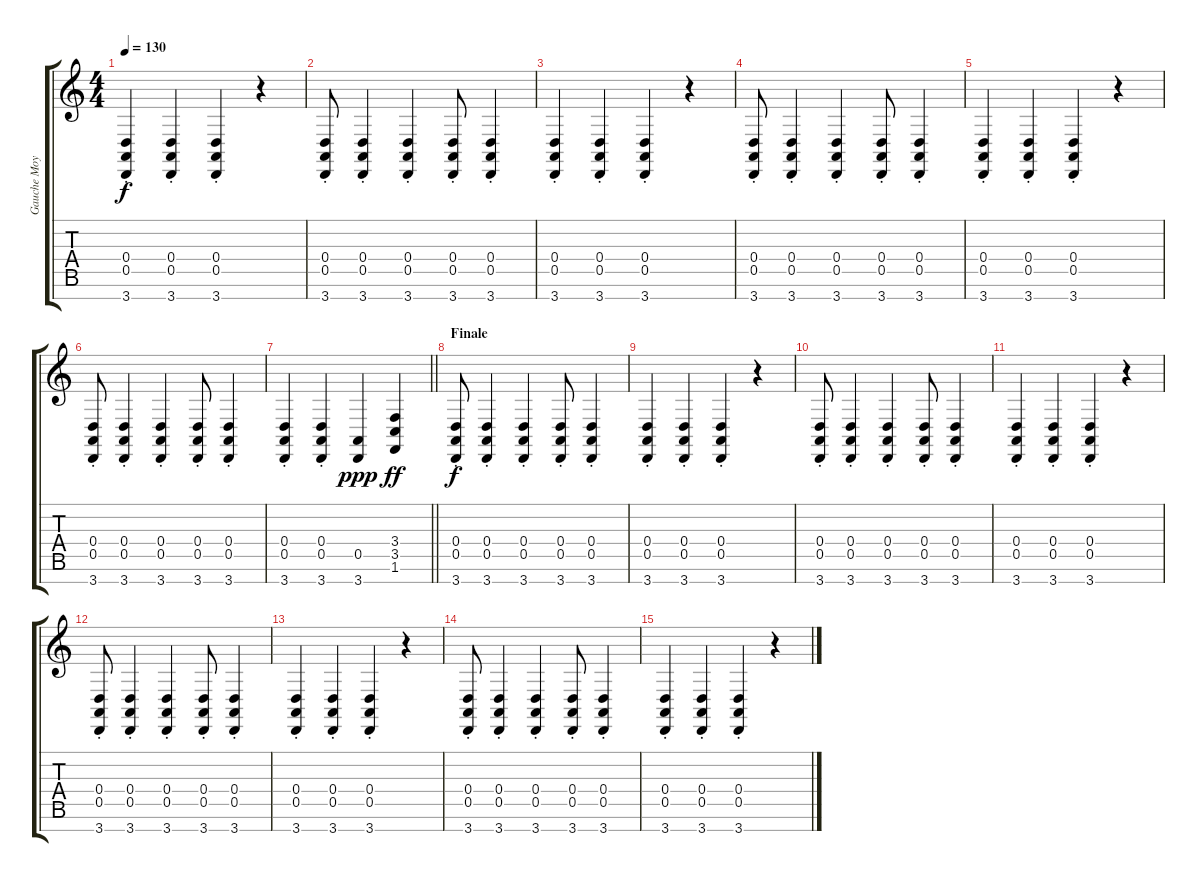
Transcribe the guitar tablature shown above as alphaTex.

\track ("Gauche Moyenne" "Gauche Moy") {instrument acousticgrandpiano}
\staff {score tabs}
\tuning (E4 B3 G3 D3 A2 E2 B1) {hide}
\ts (4 4)
\tempo 130
\clef g2
\ks c
(0.4{st} 0.5{st} 3.7{st}).4{dy f} (0.4{st} 0.5{st} 3.7{st}).4 (0.4{st} 0.5{st} 3.7{st}).4 r.4 |
(0.4{st} 0.5{st} 3.7{st}).8 (0.4{st} 0.5{st} 3.7{st}).4 (0.4{st} 0.5{st} 3.7{st}).4 (0.4{st} 0.5{st} 3.7{st}).8 (0.4{st} 0.5{st} 3.7{st}).4 |
(0.4{st} 0.5{st} 3.7{st}).4 (0.4{st} 0.5{st} 3.7{st}).4 (0.4{st} 0.5{st} 3.7{st}).4 r.4 |
(0.4{st} 0.5{st} 3.7{st}).8 (0.4{st} 0.5{st} 3.7{st}).4 (0.4{st} 0.5{st} 3.7{st}).4 (0.4{st} 0.5{st} 3.7{st}).8 (0.4{st} 0.5{st} 3.7{st}).4 |
(0.4{st} 0.5{st} 3.7{st}).4 (0.4{st} 0.5{st} 3.7{st}).4 (0.4{st} 0.5{st} 3.7{st}).4 r.4 |
(0.4{st} 0.5{st} 3.7{st}).8 (0.4{st} 0.5{st} 3.7{st}).4 (0.4{st} 0.5{st} 3.7{st}).4 (0.4{st} 0.5{st} 3.7{st}).8 (0.4{st} 0.5{st} 3.7{st}).4 |
\barLineRight lightlight
(0.4{st} 0.5{st} 3.7{st}).4 (0.4{st} 0.5{st} 3.7{st}).4 (0.5 3.7).4{dy ppp} (3.4 3.5 1.6).4{dy ff} |
\section ("" "Finale ")
(0.4{st} 0.5{st} 3.7{st}).8{dy f} (0.4{st} 0.5{st} 3.7{st}).4 (0.4{st} 0.5{st} 3.7{st}).4 (0.4{st} 0.5{st} 3.7{st}).8 (0.4{st} 0.5{st} 3.7{st}).4 |
(0.4{st} 0.5{st} 3.7{st}).4 (0.4{st} 0.5{st} 3.7{st}).4 (0.4{st} 0.5{st} 3.7{st}).4 r.4 |
(0.4{st} 0.5{st} 3.7{st}).8 (0.4{st} 0.5{st} 3.7{st}).4 (0.4{st} 0.5{st} 3.7{st}).4 (0.4{st} 0.5{st} 3.7{st}).8 (0.4{st} 0.5{st} 3.7{st}).4 |
(0.4{st} 0.5{st} 3.7{st}).4 (0.4{st} 0.5{st} 3.7{st}).4 (0.4{st} 0.5{st} 3.7{st}).4 r.4 |
(0.4{st} 0.5{st} 3.7{st}).8 (0.4{st} 0.5{st} 3.7{st}).4 (0.4{st} 0.5{st} 3.7{st}).4 (0.4{st} 0.5{st} 3.7{st}).8 (0.4{st} 0.5{st} 3.7{st}).4 |
(0.4{st} 0.5{st} 3.7{st}).4 (0.4{st} 0.5{st} 3.7{st}).4 (0.4{st} 0.5{st} 3.7{st}).4 r.4 |
(0.4{st} 0.5{st} 3.7{st}).8 (0.4{st} 0.5{st} 3.7{st}).4 (0.4{st} 0.5{st} 3.7{st}).4 (0.4{st} 0.5{st} 3.7{st}).8 (0.4{st} 0.5{st} 3.7{st}).4 |
(0.4{st} 0.5{st} 3.7{st}).4 (0.4{st} 0.5{st} 3.7{st}).4 (0.4{st} 0.5{st} 3.7{st}).4 r.4
